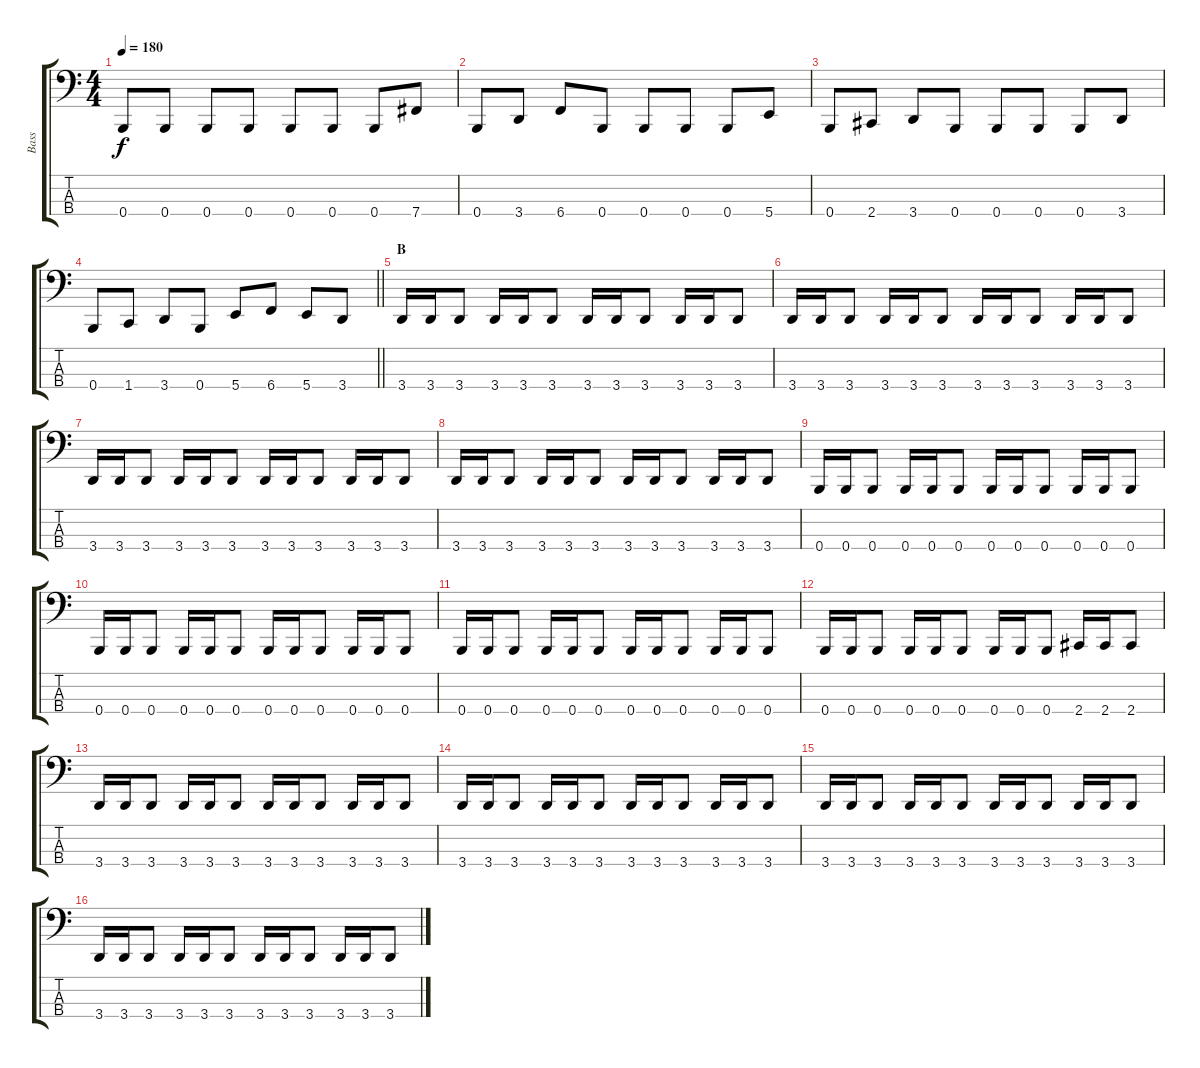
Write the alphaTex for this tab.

\track ("Bass" "Bass") {instrument electricbassfinger}
\staff {score tabs}
\tuning (D2 A1 E1 B0) {hide}
\ts (4 4)
\tempo 180
\clef f4
\ks c
0.4.8{dy f} 0.4.8 0.4.8 0.4.8 0.4.8 0.4.8 0.4.8 7.4.8 |
0.4.8 3.4.8 6.4.8 0.4.8 0.4.8 0.4.8 0.4.8 5.4.8 |
0.4.8 2.4.8 3.4.8 0.4.8 0.4.8 0.4.8 0.4.8 3.4.8 |
\barLineRight lightlight
0.4.8 1.4.8 3.4.8 0.4.8 5.4.8 6.4.8 5.4.8 3.4.8 |
\section ("" "B")
3.4.16 3.4.16 3.4.8 3.4.16 3.4.16 3.4.8 3.4.16 3.4.16 3.4.8 3.4.16 3.4.16 3.4.8 |
3.4.16 3.4.16 3.4.8 3.4.16 3.4.16 3.4.8 3.4.16 3.4.16 3.4.8 3.4.16 3.4.16 3.4.8 |
3.4.16 3.4.16 3.4.8 3.4.16 3.4.16 3.4.8 3.4.16 3.4.16 3.4.8 3.4.16 3.4.16 3.4.8 |
3.4.16 3.4.16 3.4.8 3.4.16 3.4.16 3.4.8 3.4.16 3.4.16 3.4.8 3.4.16 3.4.16 3.4.8 |
0.4.16 0.4.16 0.4.8 0.4.16 0.4.16 0.4.8 0.4.16 0.4.16 0.4.8 0.4.16 0.4.16 0.4.8 |
0.4.16 0.4.16 0.4.8 0.4.16 0.4.16 0.4.8 0.4.16 0.4.16 0.4.8 0.4.16 0.4.16 0.4.8 |
0.4.16 0.4.16 0.4.8 0.4.16 0.4.16 0.4.8 0.4.16 0.4.16 0.4.8 0.4.16 0.4.16 0.4.8 |
0.4.16 0.4.16 0.4.8 0.4.16 0.4.16 0.4.8 0.4.16 0.4.16 0.4.8 2.4.16 2.4.16 2.4.8 |
3.4.16 3.4.16 3.4.8 3.4.16 3.4.16 3.4.8 3.4.16 3.4.16 3.4.8 3.4.16 3.4.16 3.4.8 |
3.4.16 3.4.16 3.4.8 3.4.16 3.4.16 3.4.8 3.4.16 3.4.16 3.4.8 3.4.16 3.4.16 3.4.8 |
3.4.16 3.4.16 3.4.8 3.4.16 3.4.16 3.4.8 3.4.16 3.4.16 3.4.8 3.4.16 3.4.16 3.4.8 |
3.4.16 3.4.16 3.4.8 3.4.16 3.4.16 3.4.8 3.4.16 3.4.16 3.4.8 3.4.16 3.4.16 3.4.8
